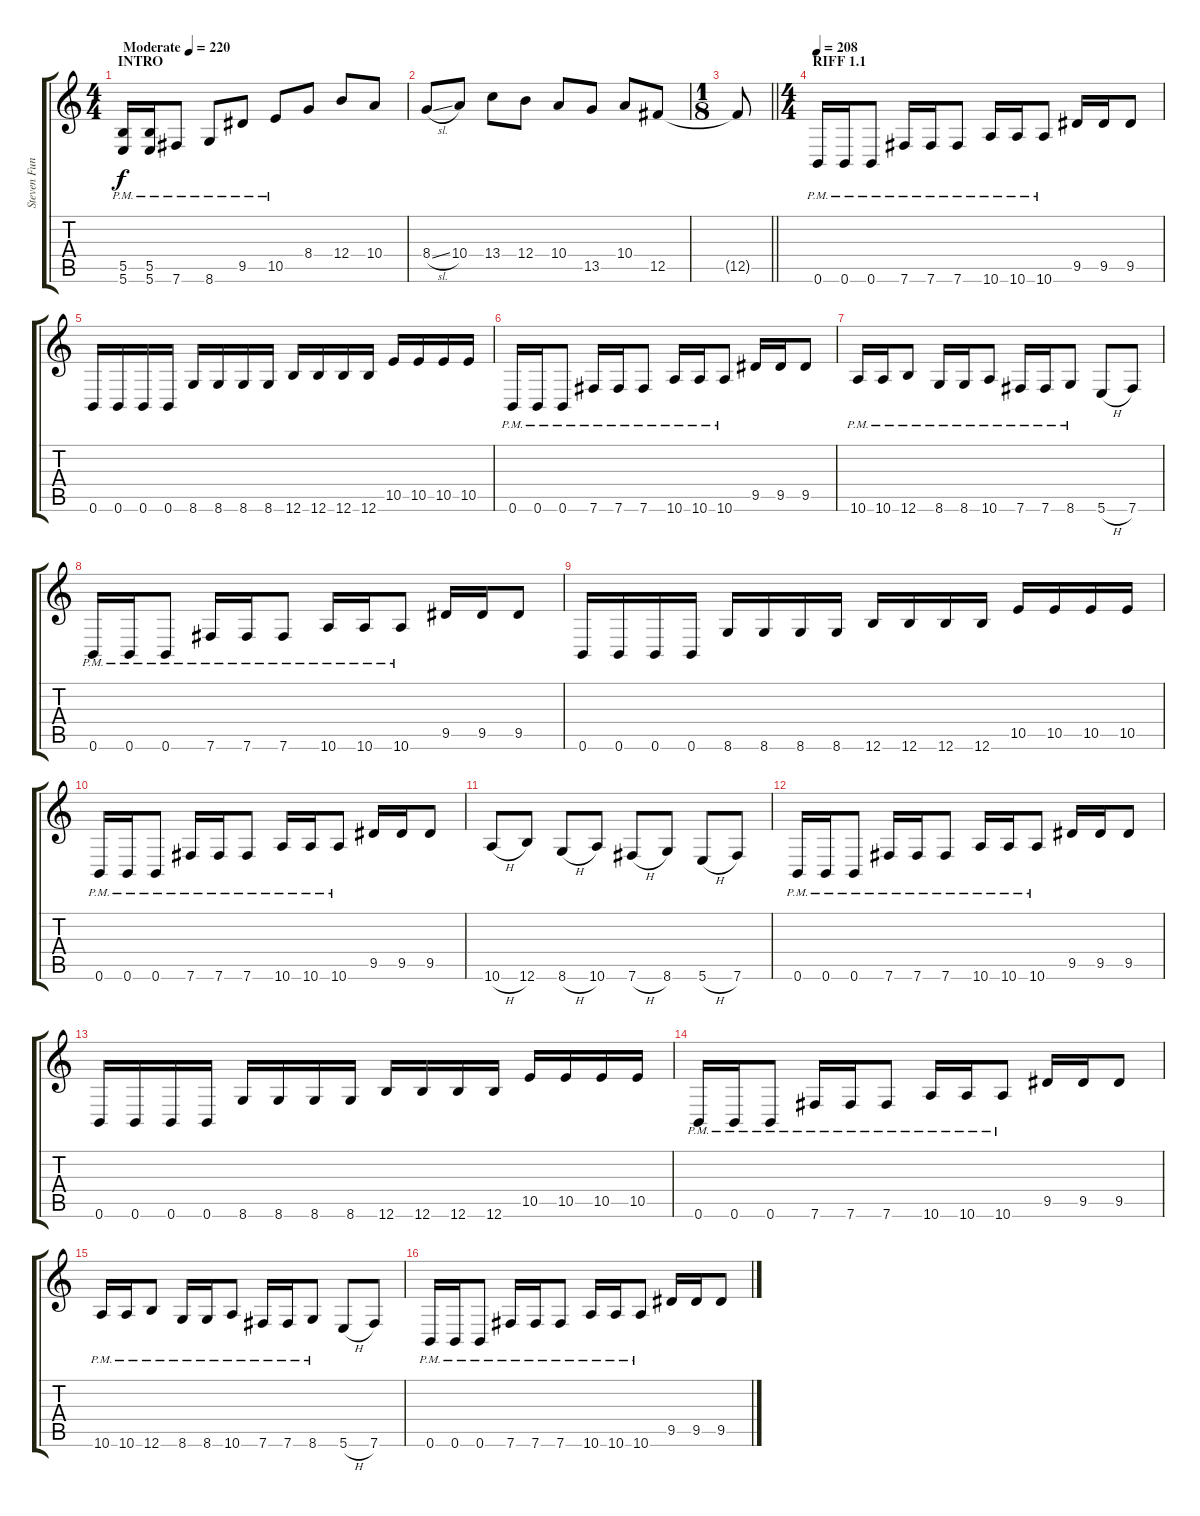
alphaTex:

\track ("Steven Funderburk (Rhythm)" "Steven Fun") {instrument overdrivenguitar}
\staff {score tabs}
\tuning (Db4 Ab3 E3 B2 Gb2 B1) {hide}
\ts (4 4)
\section ("" "INTRO")
\tempo (220 "Moderate")
\clef g2
\ks c
(5.5{pm} 5.6{pm}).16{dy f instrument overdrivenguitar} (5.5{pm} 5.6{pm}).16 7.6{pm}.8 8.6{pm}.8 9.5{pm}.8 10.5{pm}.8 8.4.8 12.4.8 10.4.8 |
8.4{sl}.8 10.4.8 13.4.8 12.4.8 10.4.8 13.5.8 10.4.8 12.5.8 |
\ts (1 8)
\barLineRight lightlight
12.5{t}.8 |
\ts (4 4)
\section ("" "RIFF 1.1")
\tempo 208
0.6{pm}.16 0.6{pm}.16 0.6{pm}.8 7.6{pm}.16 7.6{pm}.16 7.6{pm}.8 10.6{pm}.16 10.6{pm}.16 10.6{pm}.8 9.5.16 9.5.16 9.5.8 |
0.6.16 0.6.16 0.6.16 0.6.16 8.6.16 8.6.16 8.6.16 8.6.16 12.6.16 12.6.16 12.6.16 12.6.16 10.5.16 10.5.16 10.5.16 10.5.16 |
0.6{pm}.16 0.6{pm}.16 0.6{pm}.8 7.6{pm}.16 7.6{pm}.16 7.6{pm}.8 10.6{pm}.16 10.6{pm}.16 10.6{pm}.8 9.5.16 9.5.16 9.5.8 |
10.6{pm}.16 10.6{pm}.16 12.6{pm}.8 8.6{pm}.16 8.6{pm}.16 10.6{pm}.8 7.6{pm}.16 7.6{pm}.16 8.6{pm}.8 5.6{h}.8 7.6.8 |
0.6{pm}.16 0.6{pm}.16 0.6{pm}.8 7.6{pm}.16 7.6{pm}.16 7.6{pm}.8 10.6{pm}.16 10.6{pm}.16 10.6{pm}.8 9.5.16 9.5.16 9.5.8 |
0.6.16 0.6.16 0.6.16 0.6.16 8.6.16 8.6.16 8.6.16 8.6.16 12.6.16 12.6.16 12.6.16 12.6.16 10.5.16 10.5.16 10.5.16 10.5.16 |
0.6{pm}.16 0.6{pm}.16 0.6{pm}.8 7.6{pm}.16 7.6{pm}.16 7.6{pm}.8 10.6{pm}.16 10.6{pm}.16 10.6{pm}.8 9.5.16 9.5.16 9.5.8 |
10.6{h}.8 12.6.8 8.6{h}.8 10.6.8 7.6{h}.8 8.6.8 5.6{h}.8 7.6.8 |
0.6{pm}.16 0.6{pm}.16 0.6{pm}.8 7.6{pm}.16 7.6{pm}.16 7.6{pm}.8 10.6{pm}.16 10.6{pm}.16 10.6{pm}.8 9.5.16 9.5.16 9.5.8 |
0.6.16 0.6.16 0.6.16 0.6.16 8.6.16 8.6.16 8.6.16 8.6.16 12.6.16 12.6.16 12.6.16 12.6.16 10.5.16 10.5.16 10.5.16 10.5.16 |
0.6{pm}.16 0.6{pm}.16 0.6{pm}.8 7.6{pm}.16 7.6{pm}.16 7.6{pm}.8 10.6{pm}.16 10.6{pm}.16 10.6{pm}.8 9.5.16 9.5.16 9.5.8 |
10.6{pm}.16 10.6{pm}.16 12.6{pm}.8 8.6{pm}.16 8.6{pm}.16 10.6{pm}.8 7.6{pm}.16 7.6{pm}.16 8.6{pm}.8 5.6{h}.8 7.6.8 |
0.6{pm}.16 0.6{pm}.16 0.6{pm}.8 7.6{pm}.16 7.6{pm}.16 7.6{pm}.8 10.6{pm}.16 10.6{pm}.16 10.6{pm}.8 9.5.16 9.5.16 9.5.8
